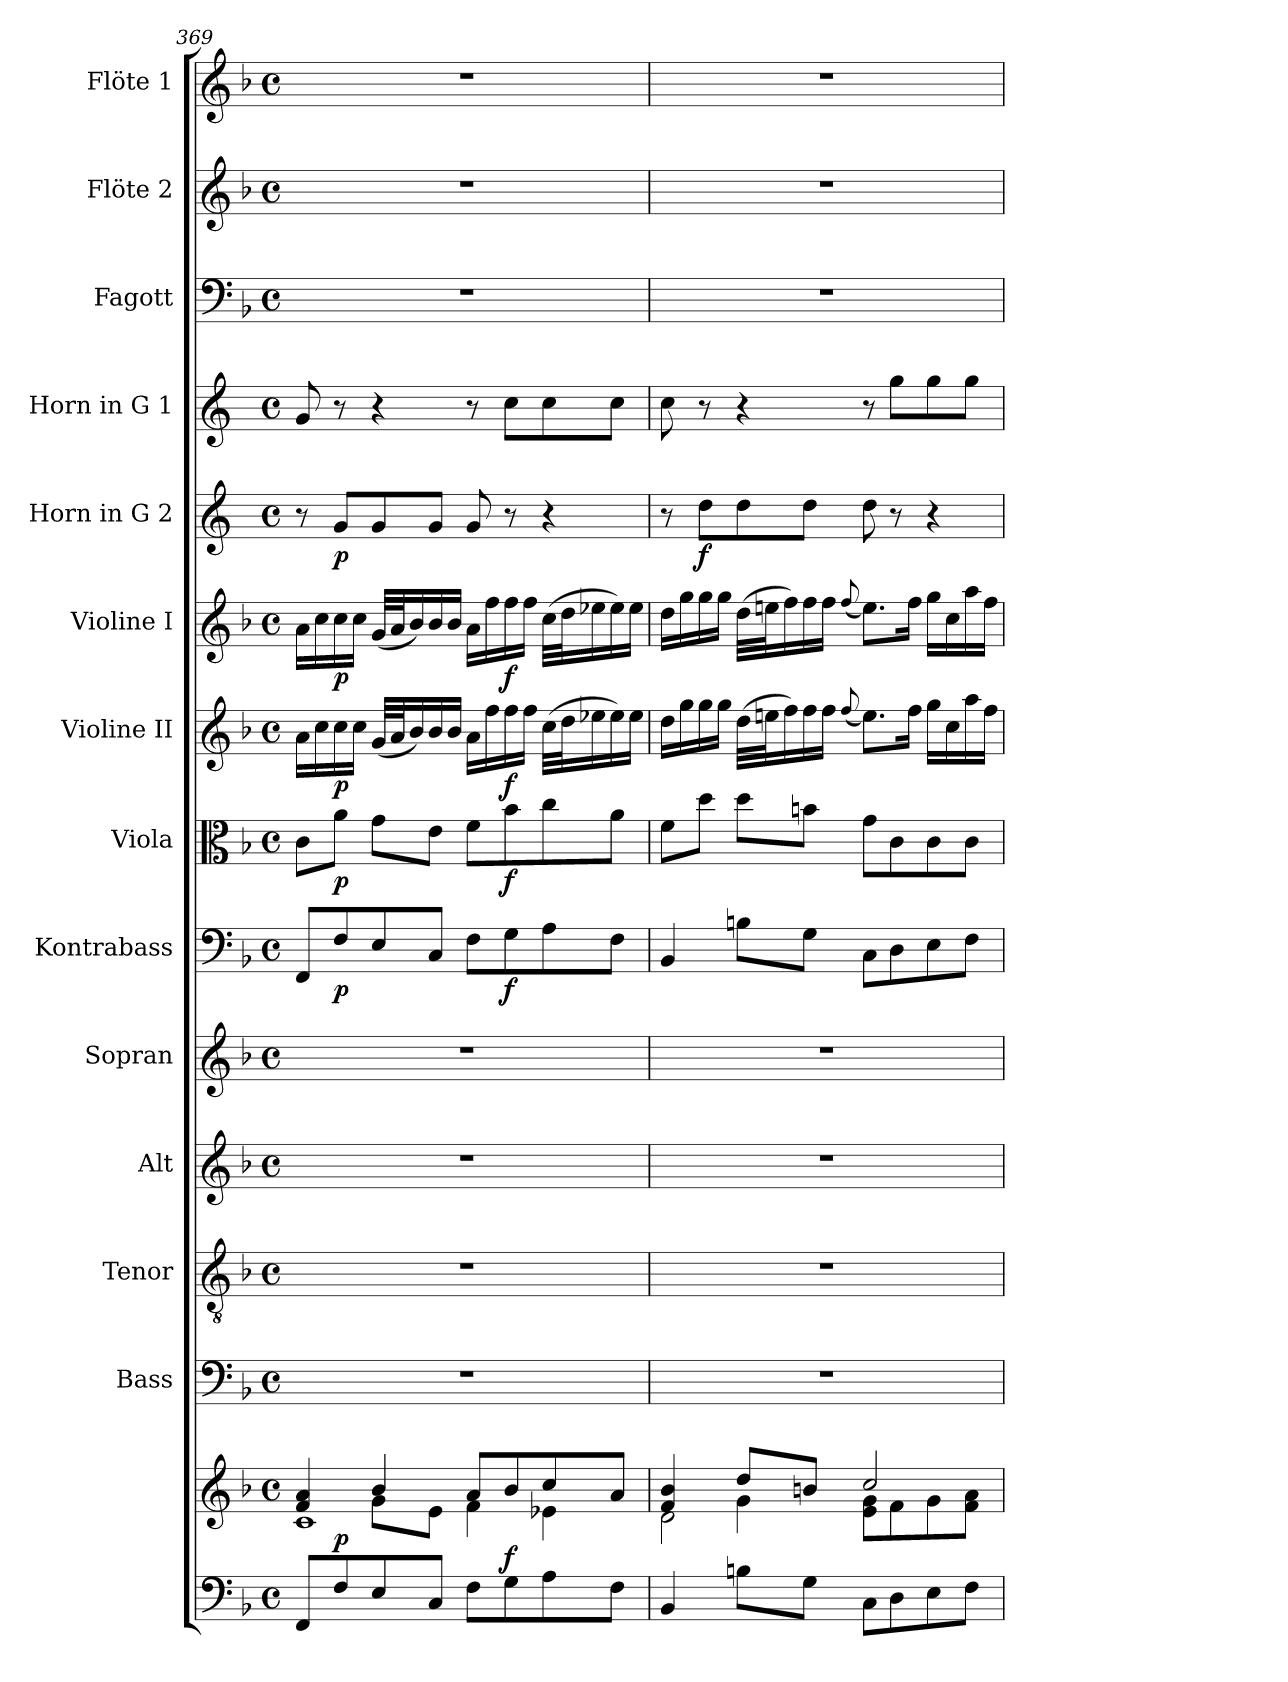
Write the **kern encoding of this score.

**kern	**kern	**dynam	**kern	**kern	**kern	**kern	**kern	**dynam	**kern	**dynam	**kern	**dynam	**kern	**dynam	**kern	**dynam	**kern	**kern	**kern	**kern
*part14	*part14	*part14	*part13	*part12	*part11	*part10	*part9	*part9	*part8	*part8	*part7	*part7	*part6	*part6	*part5	*part5	*part4	*part3	*part2	*part1
*staff15	*staff14	*staff14/15	*staff13	*staff12	*staff11	*staff10	*staff9	*staff9	*staff8	*staff8	*staff7	*staff7	*staff6	*staff6	*staff5	*staff5	*staff4	*staff3	*staff2	*staff1
*	*	*	*I"Bass	*I"Tenor	*I"Alt	*I"Sopran	*I"Kontrabass	*	*I"Viola	*	*I"Violine II	*	*I"Violine I	*	*I"Horn in G 2	*	*I"Horn in G 1	*I"Fagott	*I"Flöte 2	*I"Flöte 1
*	*	*	*I'B.	*I'T.	*I'A.	*I'S.	*I'Kb.	*	*I'Vla.	*	*I'Vl. II	*	*I'Vl. I	*	*	*	*	*I'Fg.	*I'Fl. 2	*I'Fl. 1
*clefF4	*clefG2	*	*clefF4	*clefGv2	*clefG2	*clefG2	*clefF4	*	*clefC3	*	*clefG2	*	*clefG2	*	*clefG2	*	*clefG2	*clefF4	*clefG2	*clefG2
*	*	*	*	*	*	*	*ITrd7c12	*	*	*	*	*	*	*	*ITrd4c7	*	*ITrd4c7	*	*	*
*k[b-]	*k[b-]	*	*k[b-]	*k[b-]	*k[b-]	*k[b-]	*k[b-]	*	*k[b-]	*	*k[b-]	*	*k[b-]	*	*k[b-]	*	*k[b-]	*k[b-]	*k[b-]	*k[b-]
*F:	*F:	*	*F:	*F:	*F:	*F:	*F:	*	*F:	*	*F:	*	*F:	*	*F:	*	*F:	*F:	*F:	*F:
*M4/4	*M4/4	*	*M4/4	*M4/4	*M4/4	*M4/4	*M4/4	*	*M4/4	*	*M4/4	*	*M4/4	*	*M4/4	*	*M4/4	*M4/4	*M4/4	*M4/4
*met(c)	*met(c)	*	*met(c)	*met(c)	*met(c)	*met(c)	*met(c)	*	*met(c)	*	*met(c)	*	*met(c)	*	*met(c)	*	*met(c)	*met(c)	*met(c)	*met(c)
=369	=369	=369	=369	=369	=369	=369	=369	=369	=369	=369	=369	=369	=369	=369	=369	=369	=369	=369	=369	=369
*	*^	*	*	*	*	*	*	*	*	*	*	*	*	*	*	*	*	*	*	*
*	*	*^	*	*	*	*	*	*	*	*	*	*	*	*	*	*	*	*	*	*	*
8FF/L	4f/ 4a/	1c	4ryy	.	1r	1r	1r	1r	8FFF/L	.	8c\L	.	16a\LL	.	16a\LL	.	8r	.	8c/	1r	1r	1r
.	.	.	.	.	.	.	.	.	.	.	.	.	16cc\	.	16cc\	.	.	.	.	.	.	.
!	!	!	!	!LO:DY:a=2	!	!	!	!	!	!LO:DY:b	!	!LO:DY:b	!	!LO:DY:b	!	!LO:DY:b	!	!LO:DY:b	!	!	!	!
8F/	.	.	.	p	.	.	.	.	8FF/	p	8a\J	p	16cc\	p	16cc\	p	8c/L	p	8r	.	.	.
.	.	.	.	.	.	.	.	.	.	.	.	.	16cc\JJ	.	16cc\JJ	.	.	.	.	.	.	.
8E/	4b-/	.	8g\L	.	.	.	.	.	8EE/	.	8g\L	.	(<32g/LLL	.	(<32g/LLL	.	8c/	.	4r	.	.	.
.	.	.	.	.	.	.	.	.	.	.	.	.	32a/J	.	32a/J	.	.	.	.	.	.	.
.	.	.	.	.	.	.	.	.	.	.	.	.	16b-/)	.	16b-/)	.	.	.	.	.	.	.
8C/J	.	.	8e\J	.	.	.	.	.	8CC/J	.	8e\J	.	16b-/	.	16b-/	.	8c/J	.	.	.	.	.
.	.	.	.	.	.	.	.	.	.	.	.	.	16b-/JJ	.	16b-/JJ	.	.	.	.	.	.	.
8F\L	8a/L	.	4f\	.	.	.	.	.	8FF\L	.	8f\L	.	16a\LL	.	16a\LL	.	8c/	.	8r	.	.	.
.	.	.	.	.	.	.	.	.	.	.	.	.	16ff\	.	16ff\	.	.	.	.	.	.	.
!	!	!	!	!LO:DY:a=2	!	!	!	!	!	!LO:DY:b	!	!LO:DY:b	!	!LO:DY:b	!	!LO:DY:b	!	!	!	!	!	!
8G\	8b-/	.	.	f	.	.	.	.	8GG\	f	8b-\	f	16ff\	f	16ff\	f	8r	.	8f\L	.	.	.
.	.	.	.	.	.	.	.	.	.	.	.	.	16ff\JJ	.	16ff\JJ	.	.	.	.	.	.	.
8A\	8cc/	.	4e-X\	.	.	.	.	.	8AA\	.	8cc\	.	(>32cc\LLL	.	(>32cc\LLL	.	4r	.	8f\	.	.	.
.	.	.	.	.	.	.	.	.	.	.	.	.	32dd\J	.	32dd\J	.	.	.	.	.	.	.
.	.	.	.	.	.	.	.	.	.	.	.	.	16ee-X\	.	16ee-X\	.	.	.	.	.	.	.
8F\J	8a/J	.	.	.	.	.	.	.	8FF\J	.	8a\J	.	16ee-\)	.	16ee-\)	.	.	.	8f\J	.	.	.
.	.	.	.	.	.	.	.	.	.	.	.	.	16ee-\JJ	.	16ee-\JJ	.	.	.	.	.	.	.
=370	=370	=370	=370	=370	=370	=370	=370	=370	=370	=370	=370	=370	=370	=370	=370	=370	=370	=370	=370	=370	=370	=370
4BB-/	4f/ 4b-/	4ryy	2d\	.	1r	1r	1r	1r	4BBB-/	.	8f\L	.	16dd\LL	.	16dd\LL	.	8r	.	8f\	1r	1r	1r
.	.	.	.	.	.	.	.	.	.	.	.	.	16gg\	.	16gg\	.	.	.	.	.	.	.
!	!	!	!	!	!	!	!	!	!	!	!	!	!	!	!	!	!	!LO:DY:b	!	!	!	!
.	.	.	.	.	.	.	.	.	.	.	8dd\J	.	16gg\	.	16gg\	.	8g\L	f	8r	.	.	.
.	.	.	.	.	.	.	.	.	.	.	.	.	16gg\JJ	.	16gg\JJ	.	.	.	.	.	.	.
8Bn\L	8dd/L	4g\	.	.	.	.	.	.	8BBn\L	.	8dd\L	.	(>32dd\LLL	.	(>32dd\LLL	.	8g\	.	4r	.	.	.
.	.	.	.	.	.	.	.	.	.	.	.	.	32een\J	.	32een\J	.	.	.	.	.	.	.
.	.	.	.	.	.	.	.	.	.	.	.	.	16ff\)	.	16ff\)	.	.	.	.	.	.	.
8G\J	8bn/J	.	.	.	.	.	.	.	8GG\J	.	8bn\J	.	16ff\	.	16ff\	.	8g\J	.	.	.	.	.
.	.	.	.	.	.	.	.	.	.	.	.	.	16ff\JJ	.	16ff\JJ	.	.	.	.	.	.	.
.	.	.	.	.	.	.	.	.	.	.	.	.	(<8qqff/	.	(<8qqff/	.	.	.	.	.	.	.
8C\L	2cc/	8e\ 8g\L	2ryy	.	.	.	.	.	8CC\L	.	8g\L	.	8.ee\L)	.	8.ee\L)	.	8g\	.	8r	.	.	.
8D\	.	8f\	.	.	.	.	.	.	8DD\	.	8c\	.	.	.	.	.	8r	.	8cc\L	.	.	.
.	.	.	.	.	.	.	.	.	.	.	.	.	16ff\Jk	.	16ff\Jk	.	.	.	.	.	.	.
8E\	.	8g\	.	.	.	.	.	.	8EE\	.	8c\	.	16gg\LL	.	16gg\LL	.	4r	.	8cc\	.	.	.
.	.	.	.	.	.	.	.	.	.	.	.	.	16cc\	.	16cc\	.	.	.	.	.	.	.
8F\J	.	8f\ 8a\J	.	.	.	.	.	.	8FF\J	.	8c\J	.	16aa\	.	16aa\	.	.	.	8cc\J	.	.	.
.	.	.	.	.	.	.	.	.	.	.	.	.	16ff\JJ	.	16ff\JJ	.	.	.	.	.	.	.
*	*v	*v	*v	*	*	*	*	*	*	*	*	*	*	*	*	*	*	*	*	*	*	*
=	=	=	=	=	=	=	=	=	=	=	=	=	=	=	=	=	=	=	=	=
*-	*-	*-	*-	*-	*-	*-	*-	*-	*-	*-	*-	*-	*-	*-	*-	*-	*-	*-	*-	*-
